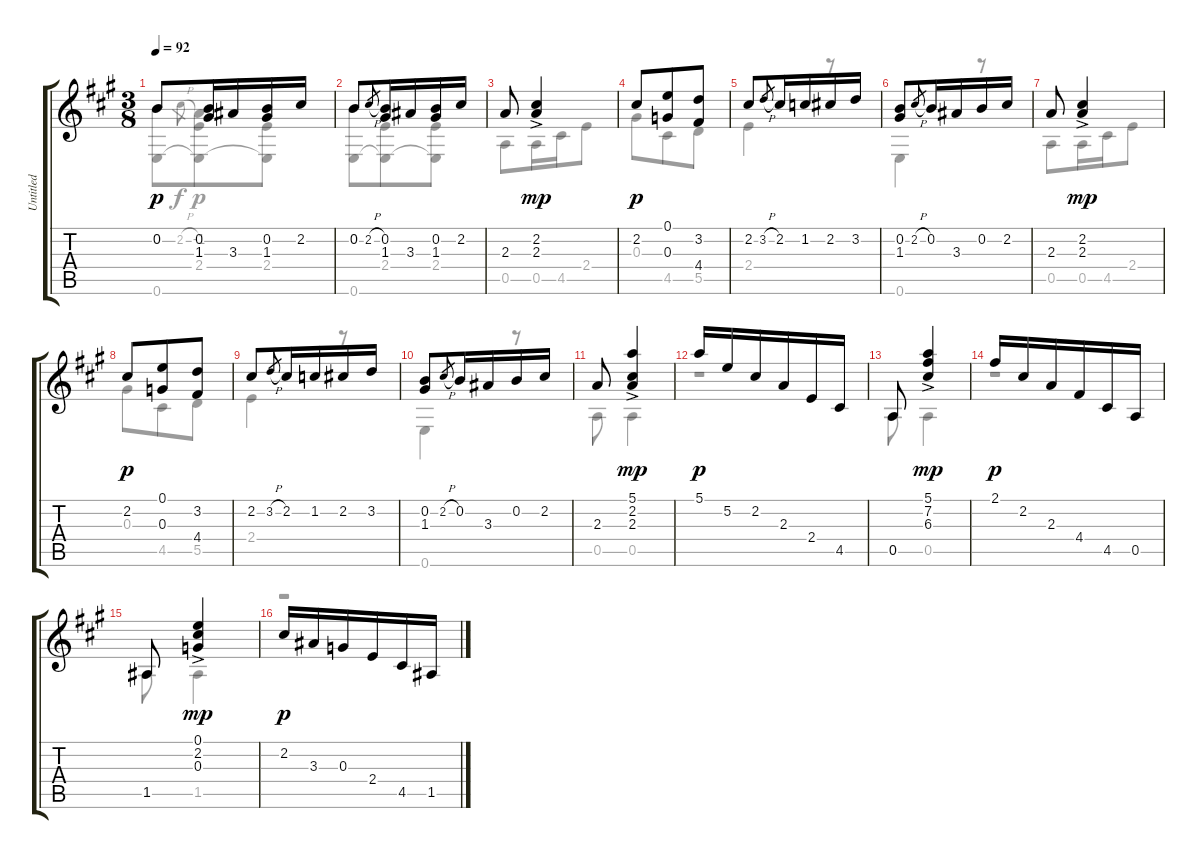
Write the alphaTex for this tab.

\track ("Untitled" "Untitled") {instrument acousticguitarnylon}
\staff {score tabs}
\tuning (E4 B3 G3 D3 A2 E2) {hide}
\voice
\ts (3 8)
\tempo 92
\clef g2
\ks a
0.2.8{dy p} (0.2 1.3).16 3.3.16 (0.2 1.3).16 2.2.16 |
0.2.8 2.2{h}.8{gr} (0.2 1.3).16 3.3.16 (0.2 1.3).16 2.2.16 |
2.3.8 (2.2{ac} 2.3{ac}).4{dy mp} |
2.2.8{dy p} (0.1 0.3).8 (3.2 4.4).8 |
2.2.8 3.2{h}.8{gr} 2.2.16 1.2.16 2.2.16 3.2.16 |
(0.2 1.3).8 2.2{h}.8{gr} 0.2.16 3.3.16 0.2.16 2.2.16 |
2.3.8 (2.2{ac} 2.3{ac}).4{dy mp} |
2.2.8{dy p} (0.1 0.3).8 (3.2 4.4).8 |
2.2.8 3.2{h}.8{gr} 2.2.16 1.2.16 2.2.16 3.2.16 |
(0.2 1.3).8 2.2{h}.8{gr} 0.2.16 3.3.16 0.2.16 2.2.16 |
2.3.8 (5.1{ac} 2.2{ac} 2.3{ac}).4{dy mp} |
5.1.16{dy p} 5.2.16 2.2.16 2.3.16 2.4.16 4.5.16 |
0.5.8 (5.1{ac} 7.2{ac} 6.3{ac}).4{dy mp} |
2.1.16{dy p} 2.2.16 2.3.16 4.4.16 4.5.16 0.5.16 |
1.5.8 (0.1{ac} 2.2{ac} 0.3{ac}).4{dy mp} |
2.2.16{dy p} 3.3.16 0.3.16 2.4.16 4.5.16 1.5.16
\voice
\clef g2
\ottava regular
\simile none
\ks a
(0.2 0.6).8{dy p} 2.2{h}.8{gr dy f} (-1.2 2.4 0.6{t}).8{dy p} (2.4 0.6{t}).8 |
(0.2 0.6).8 (2.4 0.6{t}).8 (2.4 0.6{t}).8 |
0.5.8 0.5.16 4.5.16 2.4.8 |
0.3.8 4.5.8 5.5.8 |
2.4.4 r.8 |
0.6.4 r.8 |
0.5.8 0.5.16 4.5.16 2.4.8 |
0.3.8 4.5.8 5.5.8 |
2.4.4 r.8 |
0.6.4 r.8 |
0.5.8 0.5.4 |
r.1 |
0.5.8 0.5.4 |
r.1 |
1.5.8 1.5.4 |
r.1
